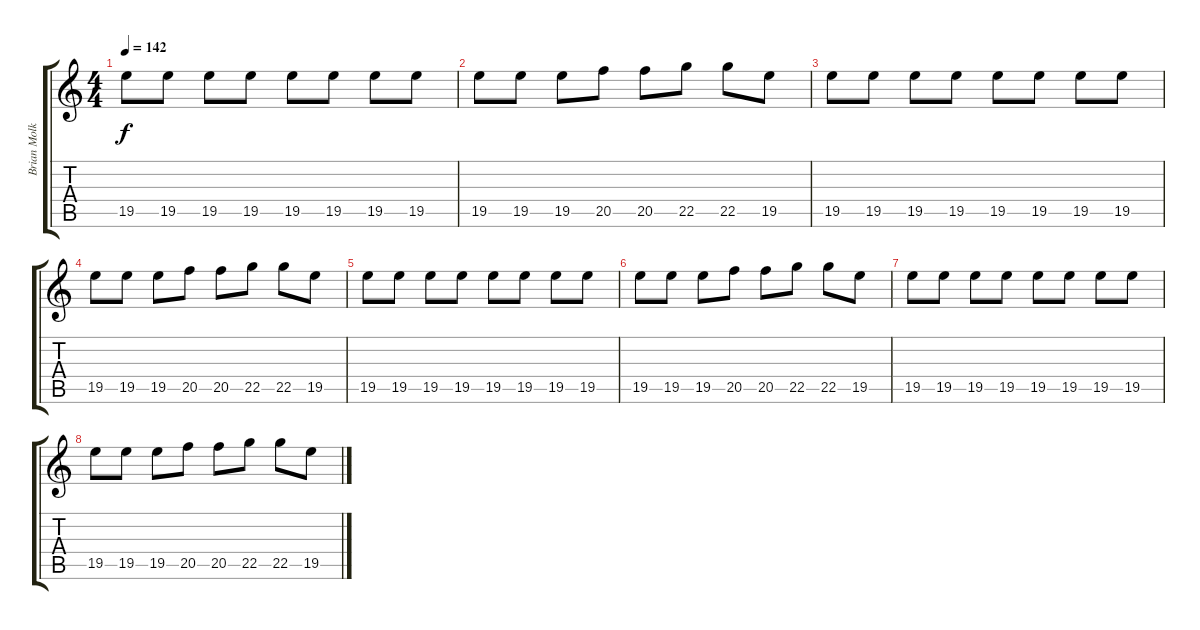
\track ("Brian Molko lead guitar" "Brian Molk") {instrument overdrivenguitar}
\staff {score tabs}
\tuning (E4 B3 G3 D3 A2 E2) {hide}
\ts (4 4)
\tempo 142
\clef g2
\ks c
19.5.8{dy f} 19.5.8 19.5.8 19.5.8 19.5.8 19.5.8 19.5.8 19.5.8 |
19.5.8 19.5.8 19.5.8 20.5.8 20.5.8 22.5.8 22.5.8 19.5.8 |
19.5.8 19.5.8 19.5.8 19.5.8 19.5.8 19.5.8 19.5.8 19.5.8 |
19.5.8 19.5.8 19.5.8 20.5.8 20.5.8 22.5.8 22.5.8 19.5.8 |
19.5.8 19.5.8 19.5.8 19.5.8 19.5.8 19.5.8 19.5.8 19.5.8 |
19.5.8 19.5.8 19.5.8 20.5.8 20.5.8 22.5.8 22.5.8 19.5.8 |
19.5.8 19.5.8 19.5.8 19.5.8 19.5.8 19.5.8 19.5.8 19.5.8 |
19.5.8 19.5.8 19.5.8 20.5.8 20.5.8 22.5.8 22.5.8 19.5.8
